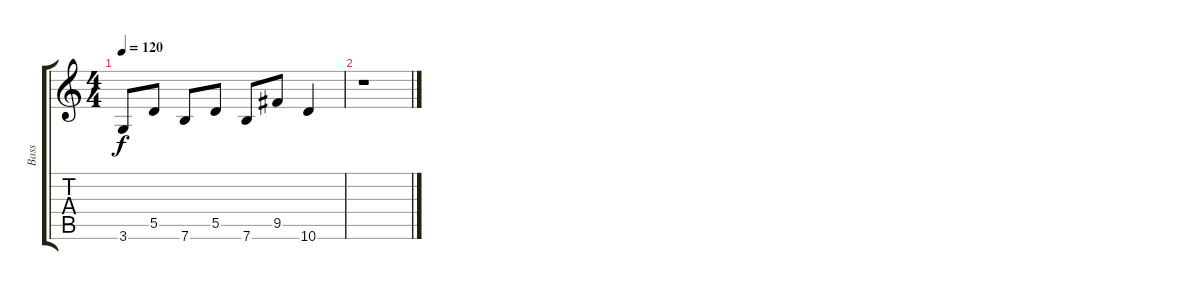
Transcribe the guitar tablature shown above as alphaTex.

\track ("Bass" "Bass") {instrument synthbass1}
\staff {score tabs}
\tuning (E4 B3 G3 D3 A2 E2) {hide}
\ts (4 4)
\tempo 120
\clef g2
\ks c
3.6.8{dy f} 5.5.8 7.6.8 5.5.8 7.6.8 9.5.8 10.6.4 |
r.1
